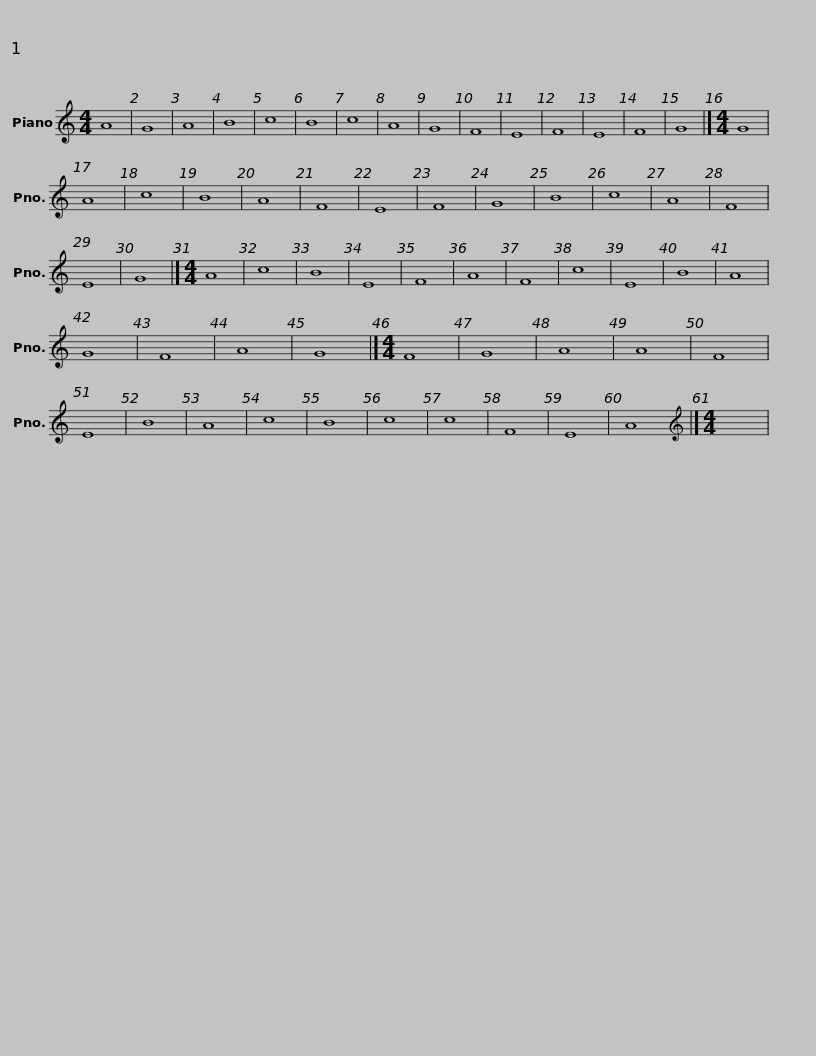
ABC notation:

X:1
L:1/8
M:4/4
I:linebreak $
K:C
V:1 treble
V:1
 A8 | G8 | A8 | B8 | c8 | %5
 B8 | c8 | A8 | G8 | F8 | %10
 E8 | F8 | E8 | F8 | G8 |]$ %15
[M:4/4] G8 | A8 | c8 | B8 | A8 | %20
 F8 | E8 | F8 | G8 | B8 | %25
 c8 | A8 | F8 | E8 | G8 |]$ %30
[M:4/4] A8 | c8 | B8 | E8 | F8 | %35
 A8 | F8 | c8 | E8 | B8 | %40
 A8 | G8 | F8 | A8 | G8 |]$ %45
[M:4/4] F8 | G8 | A8 | A8 | F8 | %50
 E8 | B8 | A8 | c8 | B8 | %55
 c8 | c8 | F8 | E8 | A8 |]$ %60
[M:4/4][K:treble] x8 | %61
